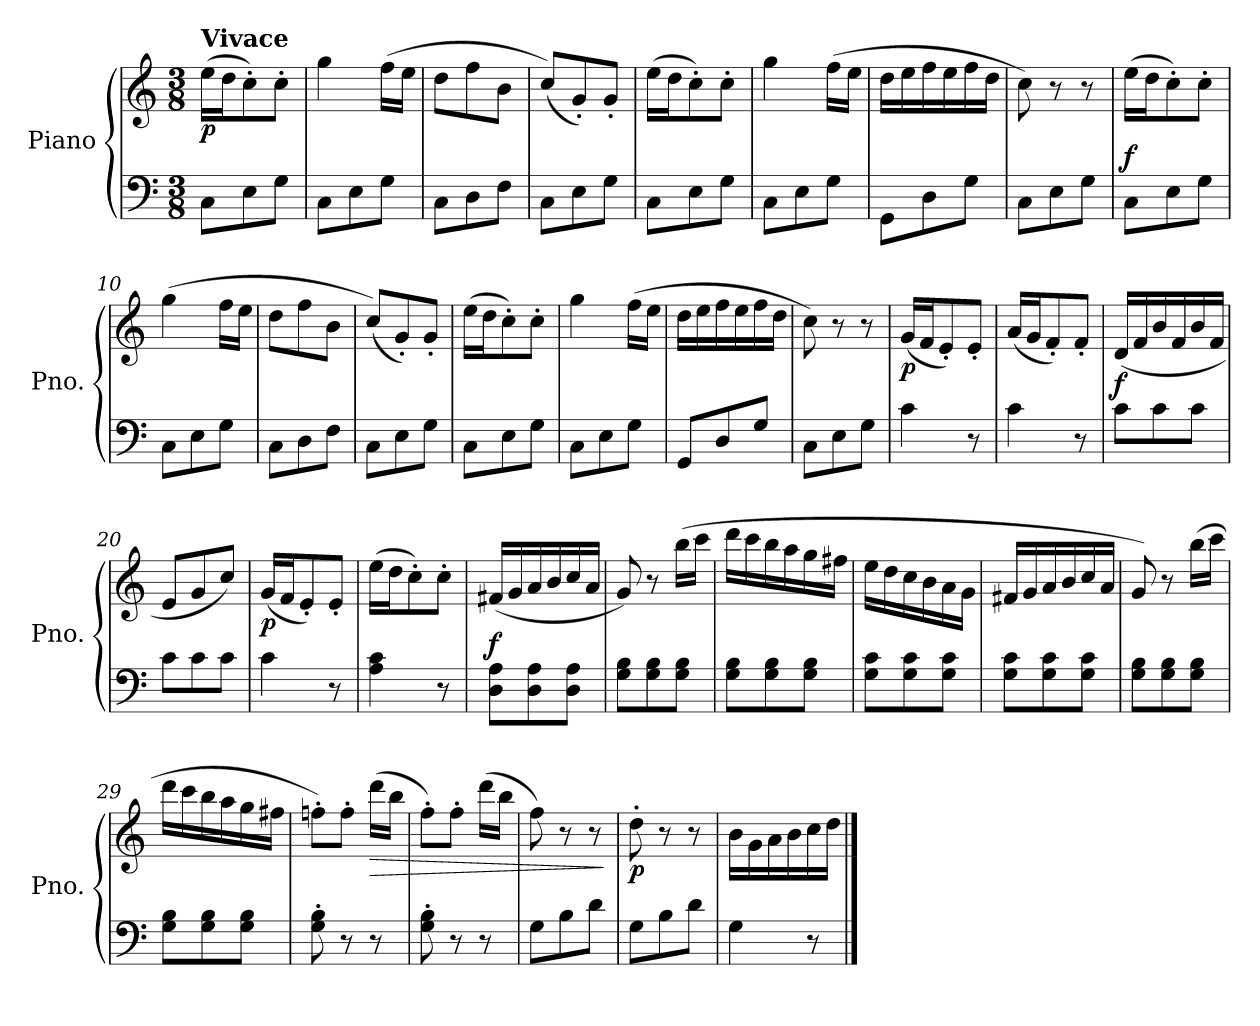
**kern	**kern	**dynam
*part1	*part1	*part1
*staff2	*staff1	*staff1/2
*I"Piano	*	*
*I'Pno.	*	*
*clefF4	*clefG2	*
*k[]	*k[]	*
*M3/8	*M3/8	*
*MM125	*MM125	*
=1	=1	=1
!	!LO:TX:a:B:t=Vivace	!
!	!	!LO:DY:b
8C\L	(>16ee\LL	p
.	16dd\J	.
8E\	8cc'\)	.
8G\J	8cc'\J	.
=2	=2	=2
8C\L	4gg\	.
8E\	.	.
8G\J	(>16ff\LL	.
.	16ee\JJ	.
=3	=3	=3
8C\L	8dd\L	.
8D\	8ff\	.
8F\J	8b\J	.
=4	=4	=4
8C\L	(<8cc/L)	.
8E\	8g'/)	.
8G\J	8g'/J	.
=5	=5	=5
8C\L	(>16ee\LL	.
.	16dd\J	.
8E\	8cc'\)	.
8G\J	8cc'\J	.
=6	=6	=6
8C\L	4gg\	.
8E\	.	.
8G\J	(>16ff\LL	.
.	16ee\JJ	.
=7	=7	=7
8GG\L	16dd\LL	.
.	16ee\	.
8D\	16ff\	.
.	16ee\	.
8G\J	16ff\	.
.	16dd\JJ	.
=8	=8	=8
8C\L	8cc\)	.
8E\	8r	.
8G\J	8r	.
=9	=9	=9
!	!	!LO:DY:a=2
8C\L	(>16ee\LL	f
.	16dd\J	.
8E\	8cc'\)	.
8G\J	8cc'\J	.
=10	=10	=10
8C\L	(>4gg\	.
8E\	.	.
8G\J	16ff\LL	.
.	16ee\JJ	.
=11	=11	=11
8C\L	8dd\L	.
8D\	8ff\	.
8F\J	8b\J	.
=12	=12	=12
8C\L	(<8cc/L)	.
8E\	8g'/)	.
8G\J	8g'/J	.
=13	=13	=13
8C\L	(>16ee\LL	.
.	16dd\J	.
8E\	8cc'\)	.
8G\J	8cc'\J	.
!!LO:LB:g=z
=14	=14	=14
8C\L	4gg\	.
8E\	.	.
8G\J	(>16ff\LL	.
.	16ee\JJ	.
=15	=15	=15
8GG/L	16dd\LL	.
.	16ee\	.
8D/	16ff\	.
.	16ee\	.
8G/J	16ff\	.
.	16dd\JJ	.
=16	=16	=16
8C\L	8cc\)	.
8E\	8r	.
8G\J	8r	.
=17	=17	=17
!	!	!LO:DY:b
4c\	(<16g/LL	p
.	16f/J	.
.	8e'/)	.
8r	8e'/J	.
=18	=18	=18
4c\	(<16a/LL	.
.	16g/J	.
.	8f'/)	.
8r	8f'/J	.
=19	=19	=19
!	!	!LO:DY:b
8c\L	(<16d/LL	f
.	16f/	.
8c\	16b/	.
.	16f/	.
8c\J	16b/	.
.	16f/JJ	.
=20	=20	=20
8c\L	8e/L	.
8c\	8g/	.
8c\J	8cc/J)	.
=21	=21	=21
!	!	!LO:DY:b
4c\	(<16g/LL	p
.	16f/J	.
.	8e'/)	.
8r	8e'/J	.
=22	=22	=22
4A\ 4c\	(>16ee\LL	.
.	16dd\J	.
.	8cc'\)	.
8r	8cc'\J	.
=23	=23	=23
!	!	!LO:DY:a=2
8D\ 8A\L	(<16f#X/LL	f
.	16g/	.
8D\ 8A\	16a/	.
.	16b/	.
8D\ 8A\J	16cc/	.
.	16a/JJ	.
=24	=24	=24
8G\ 8B\L	8g/)	.
8G\ 8B\	8r	.
8G\ 8B\J	(>16bb\LL	.
.	16ccc\JJ	.
!!LO:LB:g=z
=25	=25	=25
8G\ 8B\L	16ddd\LL	.
.	16ccc\	.
8G\ 8B\	16bb\	.
.	16aa\	.
8G\ 8B\J	16gg\	.
.	16ff#X\JJ	.
=26	=26	=26
8G\ 8c\L	16ee\LL	.
.	16dd\	.
8G\ 8c\	16cc\	.
.	16b\	.
8G\ 8c\J	16a\	.
.	16g\JJ	.
=27	=27	=27
8G\ 8c\L	16f#X/LL	.
.	16g/	.
8G\ 8c\	16a/	.
.	16b/	.
8G\ 8c\J	16cc/	.
.	16a/JJ	.
=28	=28	=28
8G\ 8B\L	8g/)	.
8G\ 8B\	8r	.
8G\ 8B\J	(>16bb\LL	.
.	16ccc\JJ	.
=29	=29	=29
8G\ 8B\L	16ddd\LL	.
.	16ccc\	.
8G\ 8B\	16bb\	.
.	16aa\	.
8G\ 8B\J	16gg\	.
.	16ff#X\JJ	.
=30	=30	=30
8G\' 8B\'	8ffn'\L)	.
8r	8ff'\J	.
!	!	!LO:HP:b
8r	(>16ddd\LL	>
.	16bb\JJ	.
=31	=31	=31
8G\' 8B\'	8ff'\L)	.
8r	8ff'\J	.
8r	(>16ddd\LL	.
.	16bb\JJ	.
=32	=32	=32
8G\L	8ff\)	.
8B\	8r	.
8d\J	8r	.
.	.	]
=33	=33	=33
!	!	!LO:DY:b
8G\L	8dd'\	p
8B\	8r	.
8d\J	8r	.
=34	=34	=34
4G\	16b\LL	.
.	16g\	.
.	16a\	.
.	16b\	.
8r	16cc\	.
.	16dd\JJ	.
==	==	==
*-	*-	*-
